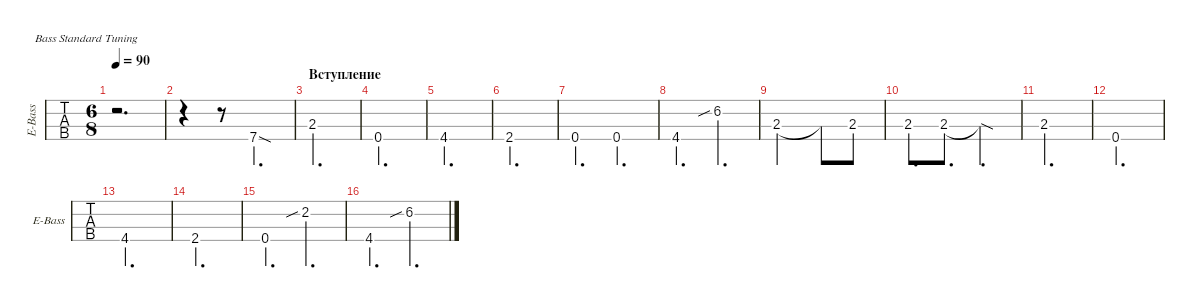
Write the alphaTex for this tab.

\defaultSystemsLayout 4
\hideDynamics
\bracketExtendMode groupsimilarinstruments
\singleTrackTrackNamePolicy allsystems
\multiTrackTrackNamePolicy allsystems
\otherSystemsTrackNameOrientation horizontal
\track ("Bass" "E-Bass") {instrument electricbassfinger}
\staff {tabs}
\tuning (G2 D2 A1 E1)
\ts (6 8)
\tempo 90
\clef f4
\ks b
r.2{d dy mf instrument electricbassfinger} |
r.4 r.8 7.4{sod}.4{d} |
\section ("" "Вступление")
2.3.2{d} |
0.4.2{d} |
4.4.2{d} |
2.4.2{d} |
0.4.4{d} 0.4.4{d} |
4.4.4{d} 6.2{sib}.4{d} |
2.3.2 2.3{t}.8 2.3.8 |
2.3{st}.8{d} 2.3.8{d} 2.3{sod t}.4{d} |
2.3.2{d} |
0.4.2{d} |
4.4.2{d} |
2.4.2{d} |
0.4.4{d} 2.2{sib}.4{d} |
4.4.4{d} 6.2{sib}.4{d}
